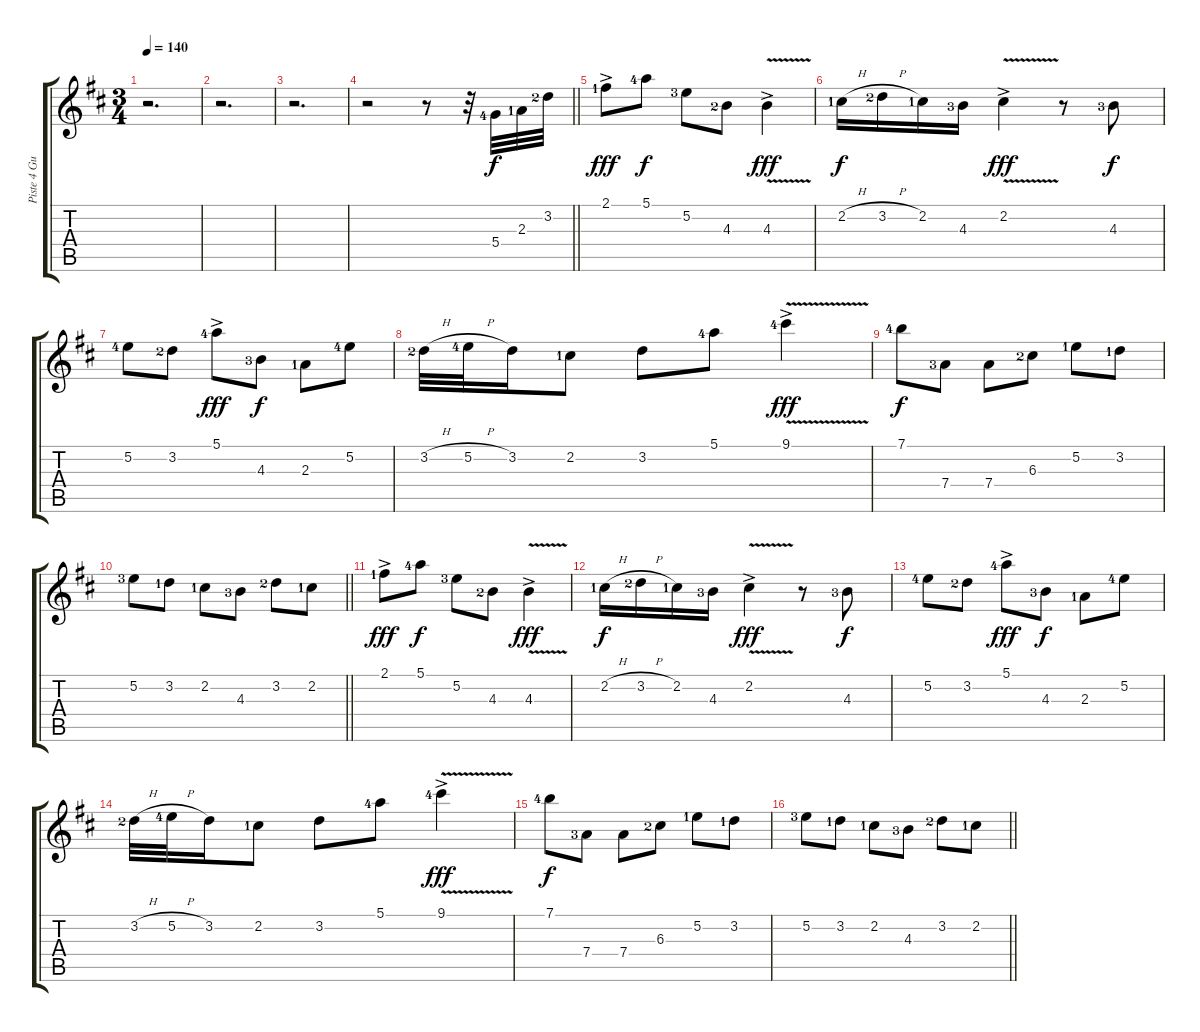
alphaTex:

\track ("Piste 4 Guitare 1" "Piste 4 Gu") {instrument electricguitarclean}
\staff {score tabs}
\tuning (E4 B3 G3 D3 A2 E2) {hide}
\ts (3 4)
\tempo 140
\clef g2
\ks d
r.2{d dy f instrument electricguitarclean} |
r.2{d} |
r.2{d} |
\barLineRight lightlight
r.2 r.8 r.32{volume 11 balance 4 instrument electricguitarclean} 5.4{lf 5}.32 2.3{lf 2}.32 3.2{lf 3}.32 |
2.1{ac lf 2}.8{dy fff volume 11 balance 4 instrument electricguitarclean} 5.1{lf 5}.8{dy f} 5.2{lf 4}.8 4.3{lf 3}.8 4.3{v ac}.4{dy fff} |
2.2{h lf 2}.16{dy f} 3.2{h lf 3}.16 2.2{lf 2}.16 4.3{lf 4}.16 2.2{v ac}.4{dy fff} r.8 4.3{lf 4}.8{dy f} |
5.2{lf 5}.8 3.2{lf 3}.8 5.1{ac lf 5}.8{dy fff} 4.3{lf 4}.8{dy f} 2.3{lf 2}.8 5.2{lf 5}.8 |
3.2{h lf 3}.32 5.2{h lf 5}.32 3.2.16 2.2{lf 2}.8 3.2.8 5.1{lf 5}.8 9.1{v ac lf 5}.4{dy fff} |
7.1{lf 5}.8{dy f} 7.4{lf 4}.8 7.4.8 6.3{lf 3}.8 5.2{lf 2}.8 3.2{lf 2}.8 |
\barLineRight lightlight
5.2{lf 4}.8 3.2{lf 2}.8 2.2{lf 2}.8 4.3{lf 4}.8 3.2{lf 3}.8 2.2{lf 2}.8 |
2.1{ac lf 2}.8{dy fff volume 12 balance 4 instrument electricguitarclean} 5.1{lf 5}.8{dy f} 5.2{lf 4}.8 4.3{lf 3}.8 4.3{v ac}.4{dy fff} |
2.2{h lf 2}.16{dy f} 3.2{h lf 3}.16 2.2{lf 2}.16 4.3{lf 4}.16 2.2{v ac}.4{dy fff} r.8 4.3{lf 4}.8{dy f} |
5.2{lf 5}.8 3.2{lf 3}.8 5.1{ac lf 5}.8{dy fff} 4.3{lf 4}.8{dy f} 2.3{lf 2}.8 5.2{lf 5}.8 |
3.2{h lf 3}.32 5.2{h lf 5}.32 3.2.16 2.2{lf 2}.8 3.2.8 5.1{lf 5}.8 9.1{v ac lf 5}.4{dy fff} |
7.1{lf 5}.8{dy f} 7.4{lf 4}.8 7.4.8 6.3{lf 3}.8 5.2{lf 2}.8 3.2{lf 2}.8 |
\barLineRight lightlight
5.2{lf 4}.8 3.2{lf 2}.8 2.2{lf 2}.8 4.3{lf 4}.8 3.2{lf 3}.8 2.2{lf 2}.8
